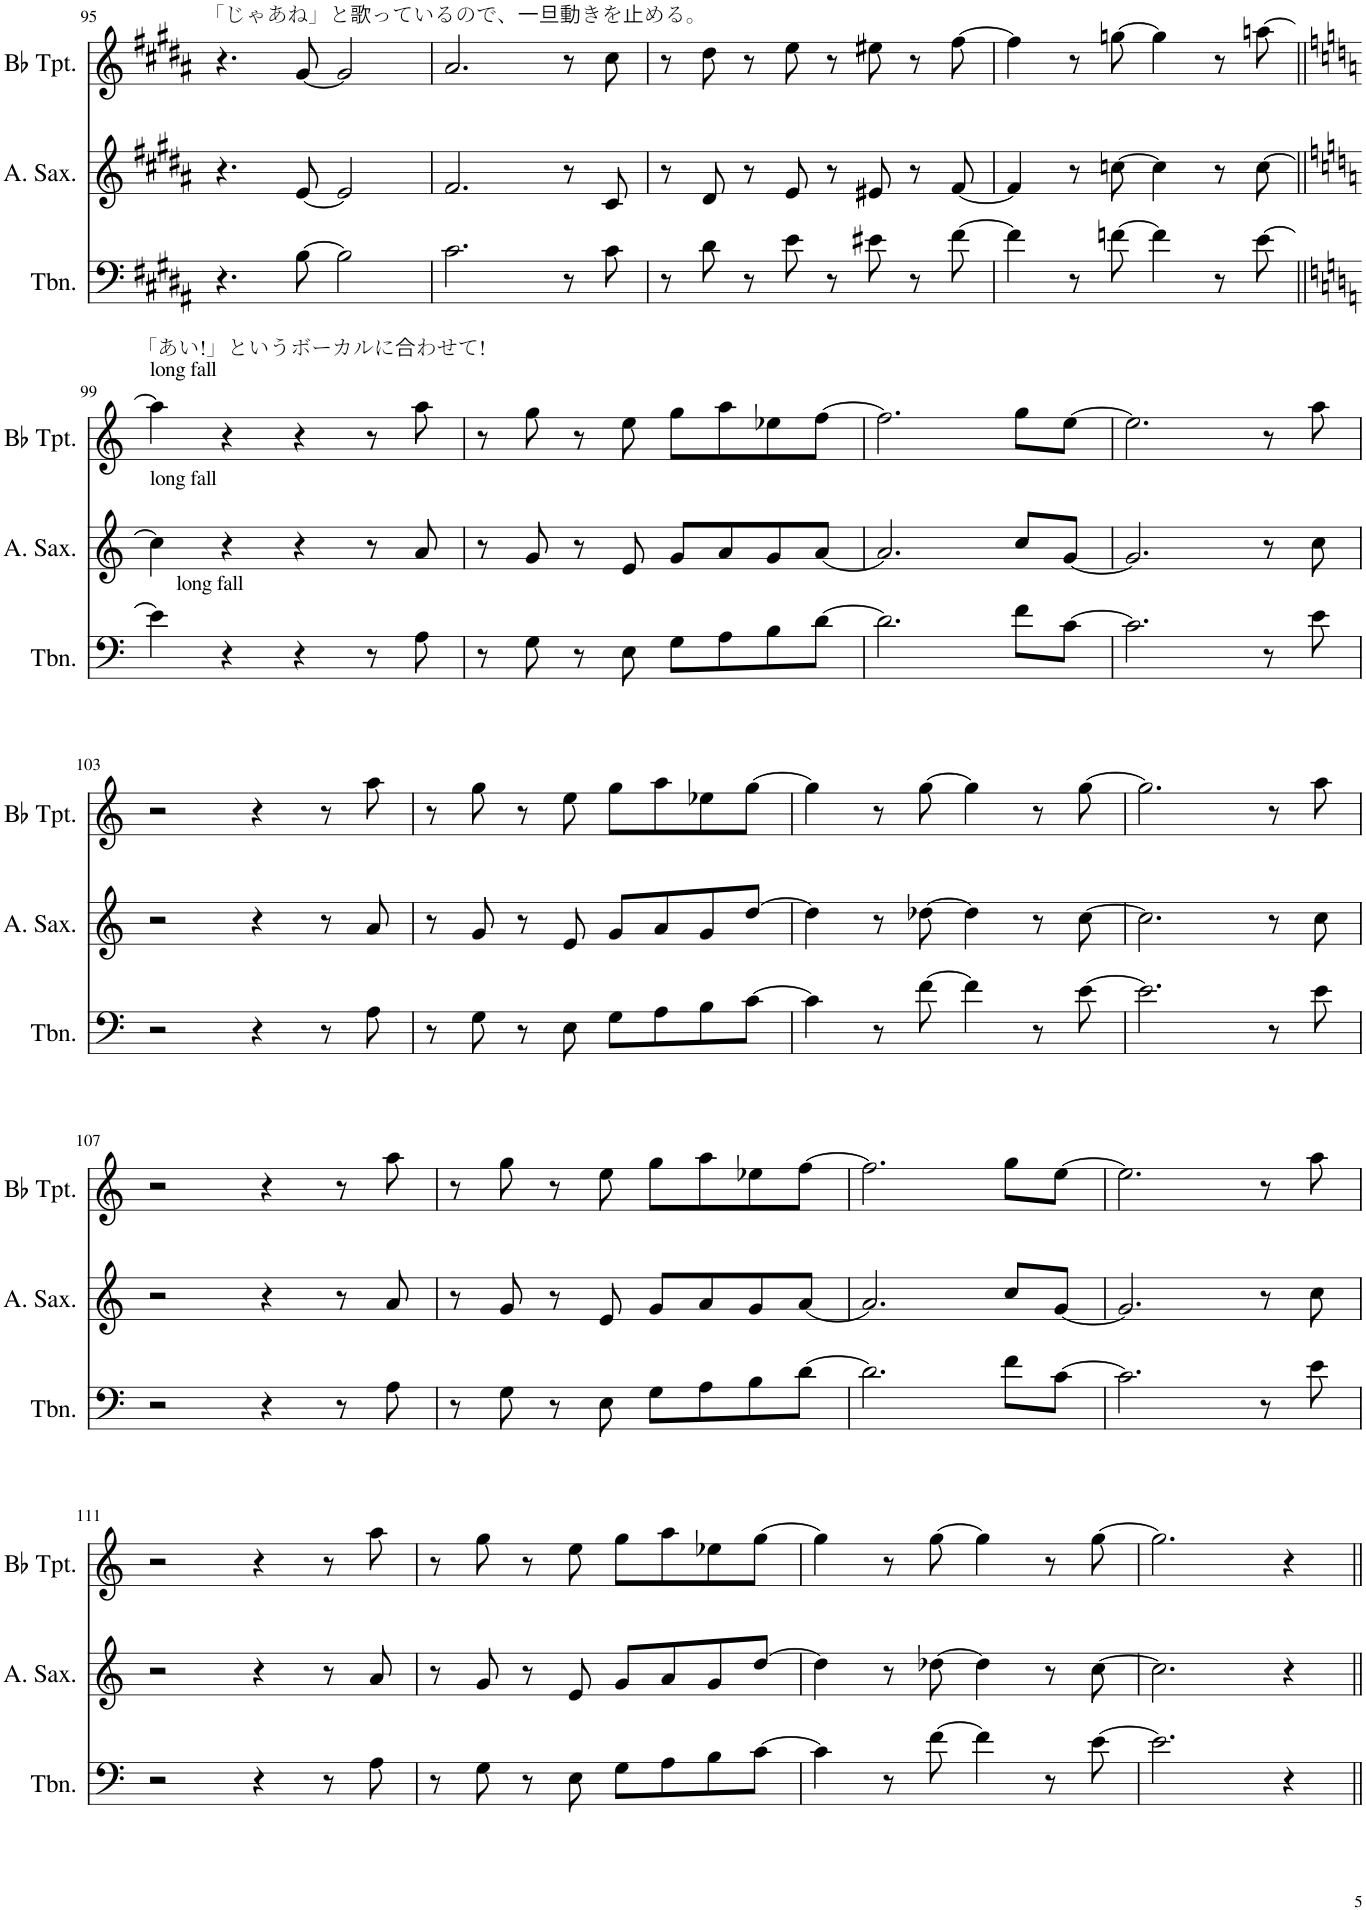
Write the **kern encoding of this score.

**kern	**kern	**kern
*part3	*part2	*part1
*staff3	*staff2	*staff1
*I"トロンボーン	*I"アルトサックス	*I"Bb トランペット
!!LO:PB:g=z
*clefF4	*clefG2	*clefG2
*	*ITrd5c9	*ITrd1c2
*k[f#c#g#d#a#]	*k[f#c#g#d#a#]	*k[f#c#g#d#a#]
*M4/4	*M4/4	*M4/4
=95	=95	=95
!	!	!LO:TX:a:t=「じゃあね」と歌っているので、一旦動きを止める。
4.r	4.r	4.r
[8B\	[8e/	[8g#/
2B\]	2e/]	2g#/]
=96	=96	=96
2.c#\	2.f#/	2.a#/
8r	8r	8r
8c#\	8c#/	8cc#\
=97	=97	=97
8r	8r	8r
8d#\	8d#/	8dd#\
8r	8r	8r
8e\	8e/	8ee\
8r	8r	8r
8e#X\	8e#X/	8ee#X\
8r	8r	8r
[8f#\	[8f#/	[8ff#\
=98	=98	=98
4f#\]	4f#/]	4ff#\]
8r	8r	8r
[8fn\	[8ccn\	[8ggn\
4f\]	4cc\]	4gg\]
8r	8r	8r
[8e\	[8cc\	[8aan\
!!LO:LB:g=z
=99||	=99||	=99||
*k[]	*k[]	*k[]
!	!	!LO:TX:a:t=long fall
!	!	!LO:TX:a:t=「あい!」というボーカルに合わせて!
!	!LO:TX:a:t=long fall	!
!LO:TX:a:t=long fall	!	!
4e\]	4cc\]	4aa\]
4r	4r	4r
4r	4r	4r
8r	8r	8r
8A\	8a/	8aa\
=100	=100	=100
8r	8r	8r
8G\	8g/	8gg\
8r	8r	8r
8E\	8e/	8ee\
8G\L	8g/L	8gg\L
8A\	8a/	8aa\
8B\	8g/	8ee-X\
[8d\J	[8a/J	[8ff\J
=101	=101	=101
2.d\]	2.a/]	2.ff\]
8f\L	8cc/L	8gg\L
[8c\J	[8g/J	[8ee\J
=102	=102	=102
2.c\]	2.g/]	2.ee\]
8r	8r	8r
8e\	8cc\	8aa\
!!LO:LB:g=z
=103	=103	=103
2r	2r	2r
4r	4r	4r
8r	8r	8r
8A\	8a/	8aa\
=104	=104	=104
8r	8r	8r
8G\	8g/	8gg\
8r	8r	8r
8E\	8e/	8ee\
8G\L	8g/L	8gg\L
8A\	8a/	8aa\
8B\	8g/	8ee-X\
[8c\J	[8dd/J	[8gg\J
=105	=105	=105
4c\]	4dd\]	4gg\]
8r	8r	8r
[8f\	[8dd-X\	[8gg\
4f\]	4dd-\]	4gg\]
8r	8r	8r
[8e\	[8cc\	[8gg\
=106	=106	=106
2.e\]	2.cc\]	2.gg\]
8r	8r	8r
8e\	8cc\	8aa\
!!LO:LB:g=z
=107	=107	=107
2r	2r	2r
4r	4r	4r
8r	8r	8r
8A\	8a/	8aa\
=108	=108	=108
8r	8r	8r
8G\	8g/	8gg\
8r	8r	8r
8E\	8e/	8ee\
8G\L	8g/L	8gg\L
8A\	8a/	8aa\
8B\	8g/	8ee-X\
[8d\J	[8a/J	[8ff\J
=109	=109	=109
2.d\]	2.a/]	2.ff\]
8f\L	8cc/L	8gg\L
[8c\J	[8g/J	[8ee\J
=110	=110	=110
2.c\]	2.g/]	2.ee\]
8r	8r	8r
8e\	8cc\	8aa\
!!LO:LB:g=z
=111	=111	=111
2r	2r	2r
4r	4r	4r
8r	8r	8r
8A\	8a/	8aa\
=112	=112	=112
8r	8r	8r
8G\	8g/	8gg\
8r	8r	8r
8E\	8e/	8ee\
8G\L	8g/L	8gg\L
8A\	8a/	8aa\
8B\	8g/	8ee-X\
[8c\J	[8dd/J	[8gg\J
=113	=113	=113
4c\]	4dd\]	4gg\]
8r	8r	8r
[8f\	[8dd-X\	[8gg\
4f\]	4dd-\]	4gg\]
8r	8r	8r
[8e\	[8cc\	[8gg\
=114	=114	=114
2.e\]	2.cc\]	2.gg\]
4r	4r	4r
=||	=||	=||
*-	*-	*-
